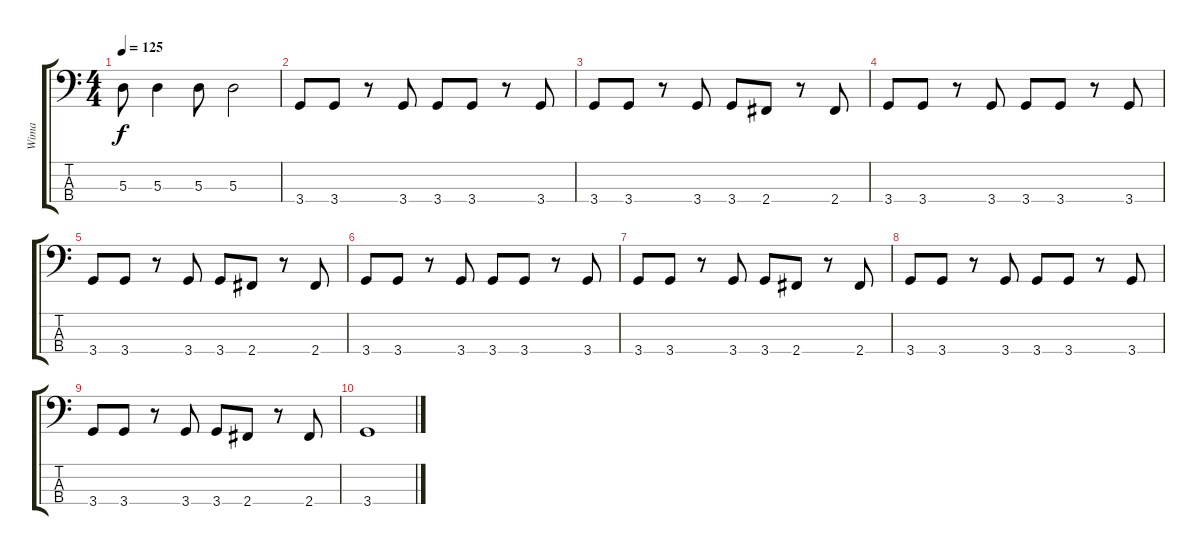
\track ("Wima" "Wima") {instrument electricbasspick}
\staff {score tabs}
\tuning (G2 D2 A1 E1) {hide}
\ts (4 4)
\tempo 125
\clef f4
\ks c
5.3{t}.8{dy f} 5.3.4 5.3.8 5.3.2 |
3.4.8 3.4.8 r.8 3.4.8 3.4.8 3.4.8 r.8 3.4.8 |
3.4.8 3.4.8 r.8 3.4.8 3.4.8 2.4.8 r.8 2.4.8 |
3.4.8 3.4.8 r.8 3.4.8 3.4.8 3.4.8 r.8 3.4.8 |
3.4.8 3.4.8 r.8 3.4.8 3.4.8 2.4.8 r.8 2.4.8 |
3.4.8 3.4.8 r.8 3.4.8 3.4.8 3.4.8 r.8 3.4.8 |
3.4.8 3.4.8 r.8 3.4.8 3.4.8 2.4.8 r.8 2.4.8 |
3.4.8 3.4.8 r.8 3.4.8 3.4.8 3.4.8 r.8 3.4.8 |
3.4.8 3.4.8 r.8 3.4.8 3.4.8 2.4.8 r.8 2.4.8 |
3.4.1
